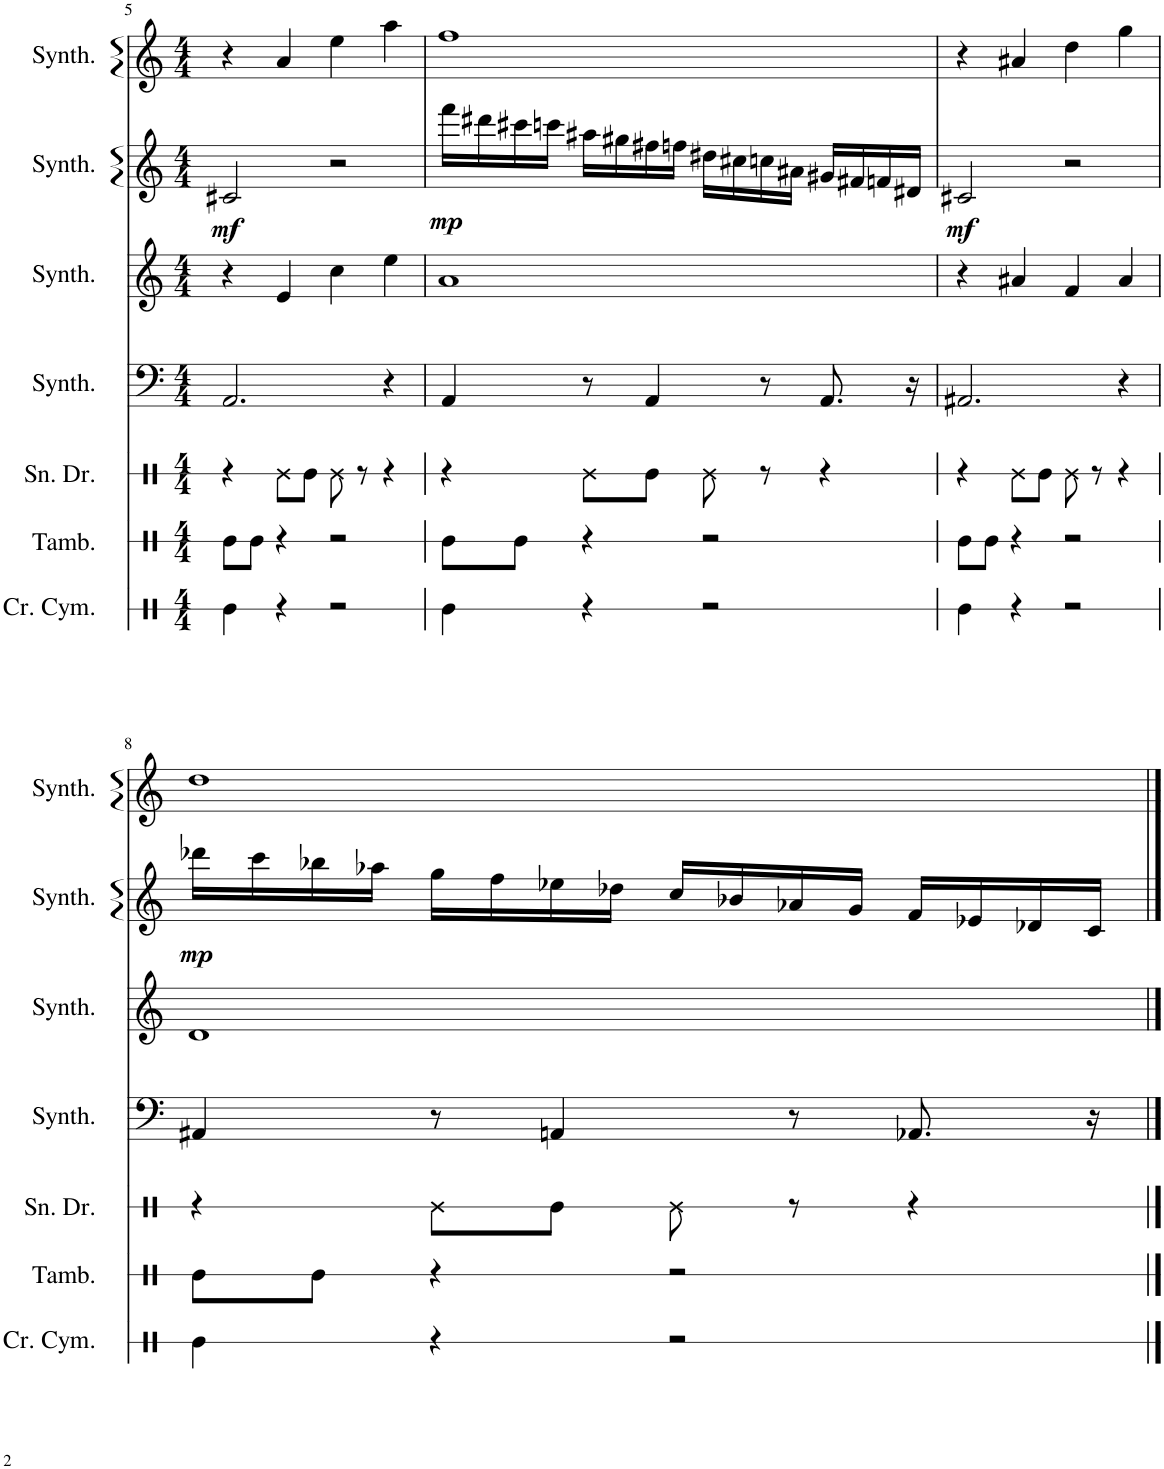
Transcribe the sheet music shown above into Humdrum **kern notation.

**kern	**kern	**kern	**kern	**kern	**kern	**dynam	**kern
*part7	*part6	*part5	*part4	*part3	*part2	*part2	*part1
*staff7	*staff6	*staff5	*staff4	*staff3	*staff2	*staff2	*staff1
*I"Crash Cymbal	*I"Tambourine	*I"Snare Drum	*I"Saw Synthesizer	*I"Saw Synthesizer	*I"Square Synthesizer	*	*I"Square Synthesizer
*I'Cr. Cym.	*I'Tamb.	*I'Sn. Dr.	*I'Synth.	*I'Synth.	*I'Synth.	*	*I'Synth.
!!LO:PB:g=z
*clefX	*clefX	*clefX	*clefF4	*clefG2	*clefG2	*	*clefG2
*k[]	*k[]	*k[]	*k[]	*k[]	*k[]	*	*k[]
*M4/4	*M4/4	*M4/4	*M4/4	*M4/4	*M4/4	*	*M4/4
=5	=5	=5	=5	=5	=5	=5	=5
!	!	!	!	!	!	!LO:DY:b	!
4Re\	8Re\L	4r	2.AA/	4r	2c#X/	mf	4r
.	8Re\J	.	.	.	.	.	.
4r	4r	8Re\L	.	4e/	.	.	4a/
.	.	8Re\J	.	.	.	.	.
2r	2r	8Re\	.	4cc\	2r	.	4ee\
.	.	8r	.	.	.	.	.
.	.	4r	4r	4ee\	.	.	4aa\
=6	=6	=6	=6	=6	=6	=6	=6
!	!	!	!	!	!	!LO:DY:b	!
4Re\	8Re\L	4r	4AA/	1a	16fff\LL	mp	1ff
.	.	.	.	.	16ddd#X\	.	.
.	8Re\J	.	.	.	16ccc#X\	.	.
.	.	.	.	.	16cccn\JJ	.	.
4r	4r	8Re\L	8r	.	16aa#X\LL	.	.
.	.	.	.	.	16gg#X\	.	.
.	.	8Re\J	4AA/	.	16ff#X\	.	.
.	.	.	.	.	16ffn\JJ	.	.
2r	2r	8Re\	.	.	16dd#X\LL	.	.
.	.	.	.	.	16cc#X\	.	.
.	.	8r	8r	.	16ccn\	.	.
.	.	.	.	.	16a#X\JJ	.	.
.	.	4r	8.AA/	.	16g#X/LL	.	.
.	.	.	.	.	16f#X/	.	.
.	.	.	.	.	16fn/	.	.
.	.	.	16r	.	16d#X/JJ	.	.
=7	=7	=7	=7	=7	=7	=7	=7
!	!	!	!	!	!	!LO:DY:b	!
4Re\	8Re\L	4r	2.AA#X/	4r	2c#X/	mf	4r
.	8Re\J	.	.	.	.	.	.
4r	4r	8Re\L	.	4a#X/	.	.	4a#X/
.	.	8Re\J	.	.	.	.	.
2r	2r	8Re\	.	4f/	2r	.	4dd\
.	.	8r	.	.	.	.	.
.	.	4r	4r	4a#/	.	.	4gg\
!!LO:LB:g=z
=8	=8	=8	=8	=8	=8	=8	=8
!	!	!	!	!	!	!LO:DY:b	!
4Re\	8Re\L	4r	4AA#X/	1d	16ddd-X\LL	mp	1dd
.	.	.	.	.	16ccc\	.	.
.	8Re\J	.	.	.	16bb-X\	.	.
.	.	.	.	.	16aa-X\JJ	.	.
4r	4r	8Re\L	8r	.	16gg\LL	.	.
.	.	.	.	.	16ff\	.	.
.	.	8Re\J	4AAn/	.	16ee-X\	.	.
.	.	.	.	.	16dd-X\JJ	.	.
2r	2r	8Re\	.	.	16cc/LL	.	.
.	.	.	.	.	16b-X/	.	.
.	.	8r	8r	.	16a-X/	.	.
.	.	.	.	.	16g/JJ	.	.
.	.	4r	8.AA-X/	.	16f/LL	.	.
.	.	.	.	.	16e-X/	.	.
.	.	.	.	.	16d-X/	.	.
.	.	.	16r	.	16c/JJ	.	.
==	==	==	==	==	==	==	==
*-	*-	*-	*-	*-	*-	*-	*-
